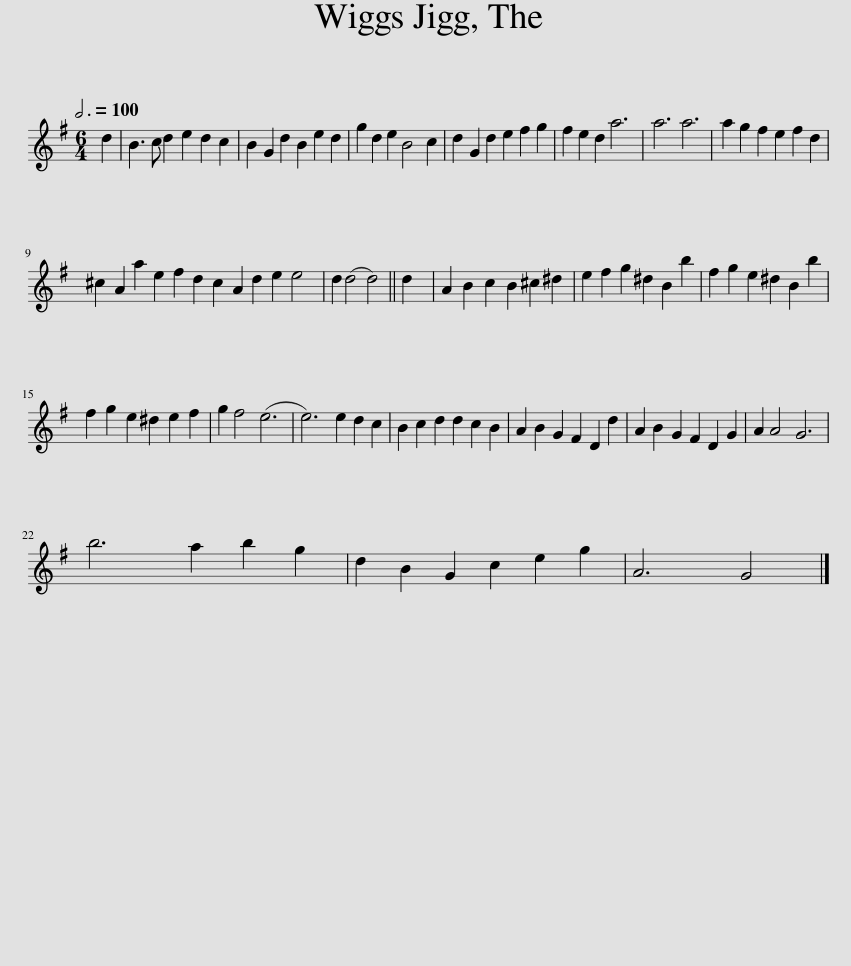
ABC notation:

X:1
L:1/8
Q:3/4=100
M:6/4
I:linebreak $
K:G
V:1 treble
V:1
 d2 | B3 c d2 e2 d2 c2 | B2 G2 d2 B2 e2 d2 | g2 d2 e2 B4 c2 | d2 G2 d2 e2 f2 g2 | %5
 f2 e2 d2 a6 | a6 a6 | a2 g2 f2 e2 f2 d2 |$ ^c2 A2 a2 e2 f2 d2 c2 A2 d2 e2 e4 | d2 (d4 d4) || %10
 d2 | A2 B2 c2 B2 ^c2 ^d2 | e2 f2 g2 ^d2 B2 b2 | f2 g2 e2 ^d2 B2 b2 |$ f2 g2 e2 ^d2 e2 f2 | %15
 g2 f4 (e6 | e6) e2 d2 c2 | B2 c2 d2 d2 c2 B2 | A2 B2 G2 F2 D2 d2 | A2 B2 G2 F2 D2 G2 | %20
 A2 A4 G6 |$ b6 a2 b2 g2 | d2 B2 G2 c2 e2 g2 | A6 G4 |] %24
